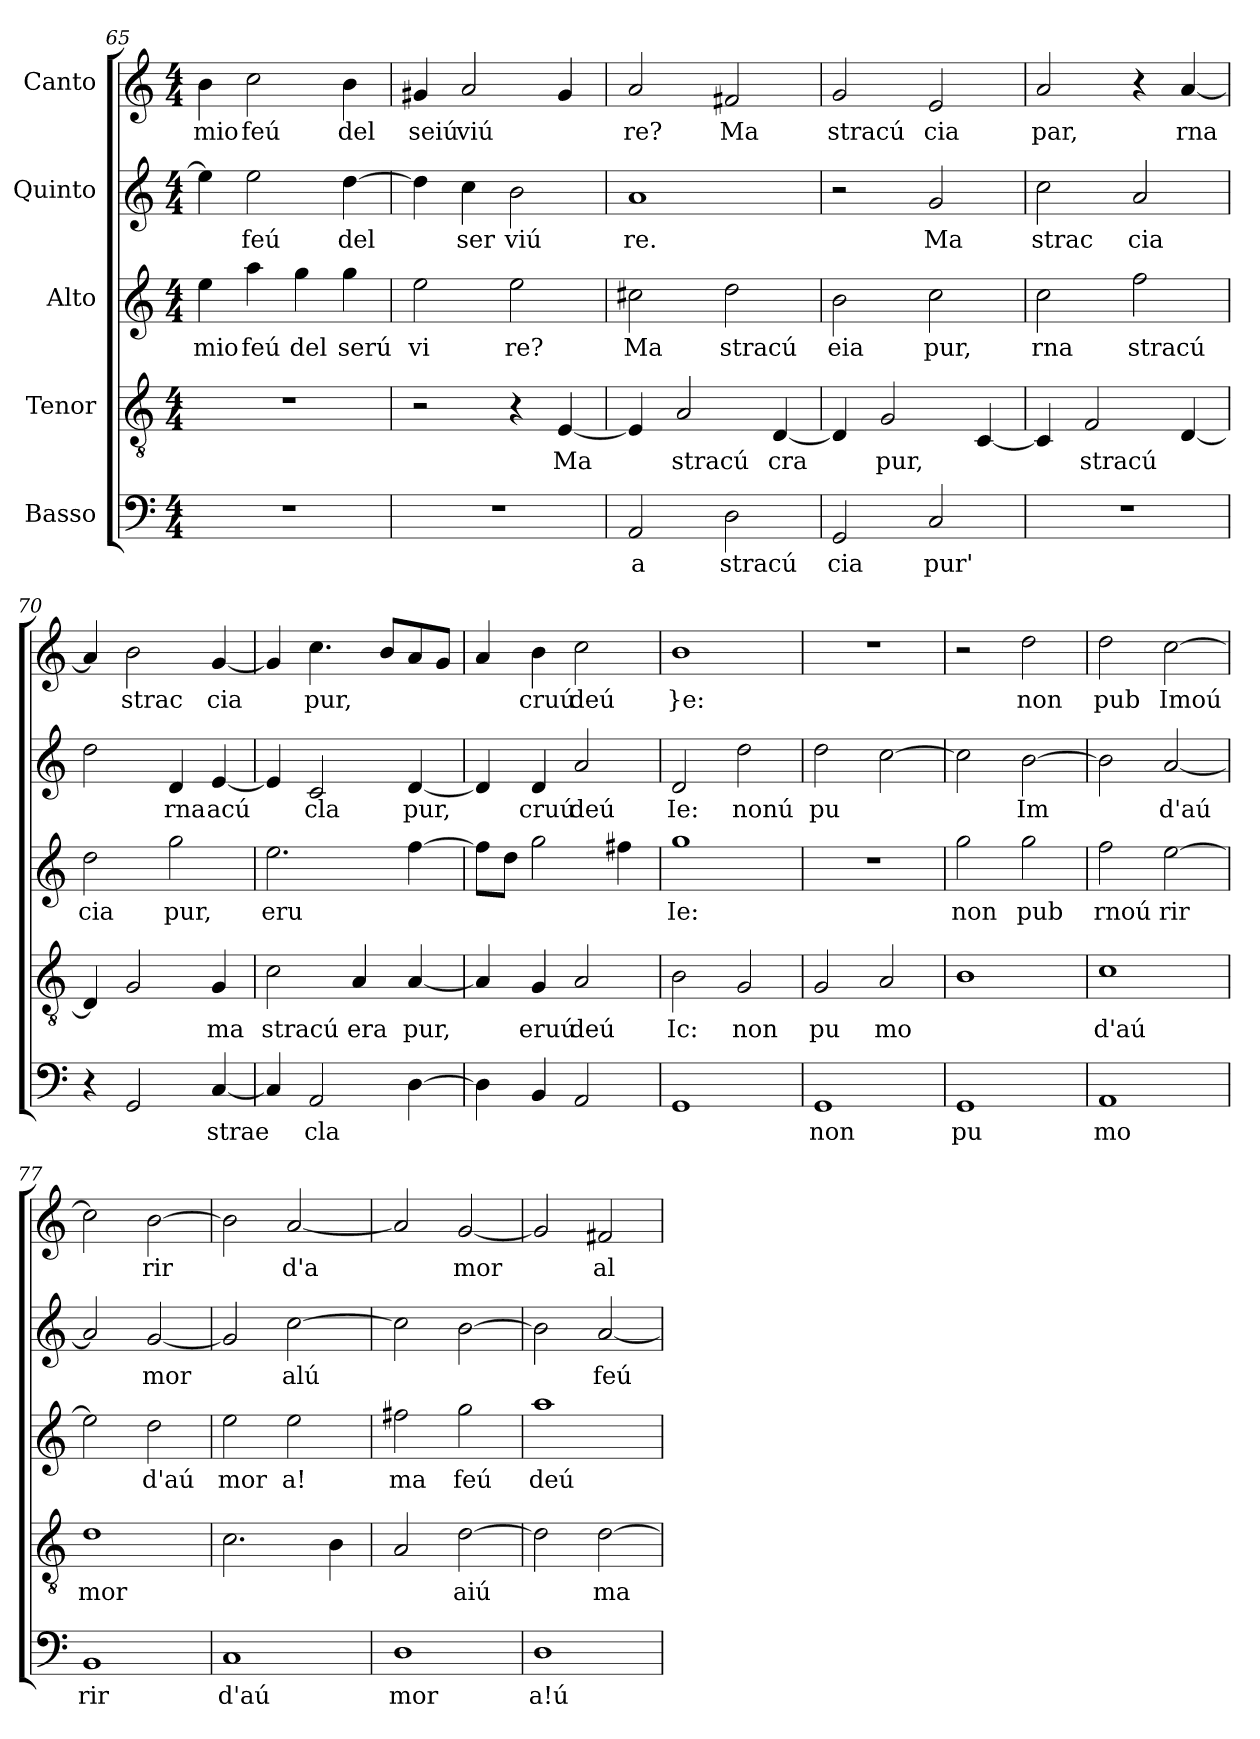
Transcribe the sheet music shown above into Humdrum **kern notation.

**kern	**text	**kern	**text	**kern	**text	**kern	**text	**kern	**text
*part5	*part5	*part4	*part4	*part3	*part3	*part2	*part2	*part1	*part1
*staff5	*staff5	*staff4	*staff4	*staff3	*staff3	*staff2	*staff2	*staff1	*staff1
*I"Basso	*	*I"Tenor	*	*I"Alto	*	*I"Quinto	*	*I"Canto	*
*clefF4	*	*clefGv2	*	*clefG2	*	*clefG2	*	*clefG2	*
*k[]	*	*k[]	*	*k[]	*	*k[]	*	*k[]	*
*M4/4	*	*M4/4	*	*M4/4	*	*M4/4	*	*M4/4	*
=65	=65	=65	=65	=65	=65	=65	=65	=65	=65
!	!	!	!	!	!LO:LY:b	!	!	!	!LO:LY:b
1r	.	1r	.	4ee\	mio	4ee\]	.	4b\	mio
!	!	!	!	!	!LO:LY:b	!	!LO:LY:b	!	!LO:LY:b
.	.	.	.	4aa\	feú	2ee\	feú	2cc\	feú
!	!	!	!	!	!LO:LY:b	!	!	!	!
.	.	.	.	4gg\	del	.	.	.	.
!	!	!	!	!	!LO:LY:b	!	!LO:LY:b	!	!LO:LY:b
.	.	.	.	4gg\	serú	[4dd\	del	4b\	del
=66	=66	=66	=66	=66	=66	=66	=66	=66	=66
!	!	!	!	!	!LO:LY:b	!	!	!	!LO:LY:b
1r	.	2r	.	2ee\	vi	4dd\]	.	4g#X/	seiú
!	!	!	!	!	!	!	!LO:LY:b	!	!LO:LY:b
.	.	.	.	.	.	4cc\	ser	2a/	viú
!	!	!	!	!	!LO:LY:b	!	!LO:LY:b	!	!
.	.	4r	.	2ee\	re?	2b\	viú	.	.
!	!	!	!LO:LY:b	!	!	!	!	!	!
.	.	[4E/	Ma	.	.	.	.	4g#/	.
=67	=67	=67	=67	=67	=67	=67	=67	=67	=67
!	!LO:LY:b	!	!	!	!LO:LY:b	!	!LO:LY:b	!	!LO:LY:b
2AA/	a	4E/]	.	2cc#X\	Ma	1a	re.	2a/	re?
!	!	!	!LO:LY:b	!	!	!	!	!	!
.	.	2A/	stracú	.	.	.	.	.	.
!	!LO:LY:b	!	!	!	!LO:LY:b	!	!	!	!LO:LY:b
2D\	stracú	.	.	2dd\	stracú	.	.	2f#X/	Ma
!	!	!	!LO:LY:b	!	!	!	!	!	!
.	.	[4D/	cra	.	.	.	.	.	.
=68	=68	=68	=68	=68	=68	=68	=68	=68	=68
!	!LO:LY:b	!	!	!	!LO:LY:b	!	!	!	!LO:LY:b
2GG/	cia	4D/]	.	2b\	eia	2r	.	2g/	stracú
!	!	!	!LO:LY:b	!	!	!	!	!	!
.	.	2G/	pur,	.	.	.	.	.	.
!	!LO:LY:b	!	!	!	!LO:LY:b	!	!LO:LY:b	!	!LO:LY:b
2C/	pur'	.	.	2cc\	pur,	2g/	Ma	2e/	cia
.	.	[4C/	.	.	.	.	.	.	.
=69	=69	=69	=69	=69	=69	=69	=69	=69	=69
!	!	!	!	!	!LO:LY:b	!	!LO:LY:b	!	!LO:LY:b
1r	.	4C/]	.	2cc\	rna	2cc\	strac	2a/	par,
!	!	!	!LO:LY:b	!	!	!	!	!	!
.	.	2F/	stracú	.	.	.	.	.	.
!	!	!	!	!	!LO:LY:b	!	!LO:LY:b	!	!
.	.	.	.	2ff\	stracú	2a/	cia	4r	.
!	!	!	!	!	!	!	!	!	!LO:LY:b
.	.	[4D/	.	.	.	.	.	[4a/	rna
=70	=70	=70	=70	=70	=70	=70	=70	=70	=70
!	!	!	!	!	!LO:LY:b	!	!	!	!
4r	.	4D/]	.	2dd\	cia	2dd\	.	4a/]	.
!	!	!	!	!	!	!	!	!	!LO:LY:b
2GG/	.	2G/	.	.	.	.	.	2b\	strac
!	!	!	!	!	!LO:LY:b	!	!LO:LY:b	!	!
.	.	.	.	2gg\	pur,	4d/	rna	.	.
!	!LO:LY:b	!	!LO:LY:b	!	!	!	!LO:LY:b	!	!LO:LY:b
[4C/	strae	4G/	ma	.	.	[4e/	acú	[4g/	cia
=71	=71	=71	=71	=71	=71	=71	=71	=71	=71
!	!	!	!LO:LY:b	!	!LO:LY:b	!	!	!	!
4C/]	.	2c\	stracú	2.ee\	eru	4e/]	.	4g/]	.
!	!LO:LY:b	!	!	!	!	!	!LO:LY:b	!	!LO:LY:b
2AA/	cla	.	.	.	.	2c/	cla	4.cc\	pur,
!	!	!	!LO:LY:b	!	!	!	!	!	!
.	.	4A/	era	.	.	.	.	.	.
.	.	.	.	.	.	.	.	8b/L	.
!	!	!	!LO:LY:b	!	!	!	!LO:LY:b	!	!
[4D\	.	[4A/	pur,	[4ff\	.	[4d/	pur,	8a/	.
.	.	.	.	.	.	.	.	8g/J	.
=72	=72	=72	=72	=72	=72	=72	=72	=72	=72
4D\]	.	4A/]	.	8ff\L]	.	4d/]	.	4a/	.
.	.	.	.	8dd\J	.	.	.	.	.
!	!	!	!LO:LY:b	!	!	!	!LO:LY:b	!	!LO:LY:b
4BB/	.	4G/	eruú	2gg\	.	4d/	cruú	4b\	cruú
!	!	!	!LO:LY:b	!	!	!	!LO:LY:b	!	!LO:LY:b
2AA/	.	2A/	deú	.	.	2a/	deú	2cc\	deú
.	.	.	.	4ff#X\	.	.	.	.	.
=73	=73	=73	=73	=73	=73	=73	=73	=73	=73
!	!	!	!LO:LY:b	!	!LO:LY:b	!	!LO:LY:b	!	!LO:LY:b
1GG	.	2B\	Ic:	1gg	Ie:	2d/	Ie:	1b	}e:
!	!	!	!LO:LY:b	!	!	!	!LO:LY:b	!	!
.	.	2G/	non	.	.	2dd\	nonú	.	.
=74	=74	=74	=74	=74	=74	=74	=74	=74	=74
!	!LO:LY:b	!	!LO:LY:b	!	!	!	!LO:LY:b	!	!
1GG	non	2G/	pu	1r	.	2dd\	pu	1r	.
!	!	!	!LO:LY:b	!	!	!	!	!	!
.	.	2A/	mo	.	.	[2cc\	.	.	.
=75	=75	=75	=75	=75	=75	=75	=75	=75	=75
!	!LO:LY:b	!	!	!	!LO:LY:b	!	!	!	!
1GG	pu	1B	.	2gg\	non	2cc\]	.	2r	.
!	!	!	!	!	!LO:LY:b	!	!LO:LY:b	!	!LO:LY:b
.	.	.	.	2gg\	pub	[2b\	Im	2dd\	non
=76	=76	=76	=76	=76	=76	=76	=76	=76	=76
!	!LO:LY:b	!	!LO:LY:b	!	!LO:LY:b	!	!	!	!LO:LY:b
1AA	mo	1c	d'aú	2ff\	rnoú	2b\]	.	2dd\	pub
!	!	!	!	!	!LO:LY:b	!	!LO:LY:b	!	!LO:LY:b
.	.	.	.	[2ee\	rir	[2a/	d'aú	[2cc\	Imoú
=77	=77	=77	=77	=77	=77	=77	=77	=77	=77
!	!LO:LY:b	!	!LO:LY:b	!	!	!	!	!	!
1BB	rir	1d	mor	2ee\]	.	2a/]	.	2cc\]	.
!	!	!	!	!	!LO:LY:b	!	!LO:LY:b	!	!LO:LY:b
.	.	.	.	2dd\	d'aú	[2g/	mor	[2b\	rir
=78	=78	=78	=78	=78	=78	=78	=78	=78	=78
!	!LO:LY:b	!	!	!	!LO:LY:b	!	!	!	!
1C	d'aú	2.c\	.	2ee\	mor	2g/]	.	2b\]	.
!	!	!	!	!	!LO:LY:b	!	!LO:LY:b	!	!LO:LY:b
.	.	.	.	2ee\	a!	[2cc\	alú	[2a/	d'a
.	.	4B\	.	.	.	.	.	.	.
=79	=79	=79	=79	=79	=79	=79	=79	=79	=79
!	!LO:LY:b	!	!	!	!LO:LY:b	!	!	!	!
1D	mor	2A/	.	2ff#X\	ma	2cc\]	.	2a/]	.
!	!	!	!LO:LY:b	!	!LO:LY:b	!	!	!	!LO:LY:b
.	.	[2d\	aiú	2gg\	feú	[2b\	.	[2g/	mor
=80	=80	=80	=80	=80	=80	=80	=80	=80	=80
!	!LO:LY:b	!	!	!	!LO:LY:b	!	!	!	!
1D	a!ú	2d\]	.	1aa	deú	2b\]	.	2g/]	.
!	!	!	!LO:LY:b	!	!	!	!LO:LY:b	!	!LO:LY:b
.	.	[2d\	ma	.	.	[2a/	feú	2f#X/	al
=	=	=	=	=	=	=	=	=	=
*-	*-	*-	*-	*-	*-	*-	*-	*-	*-
